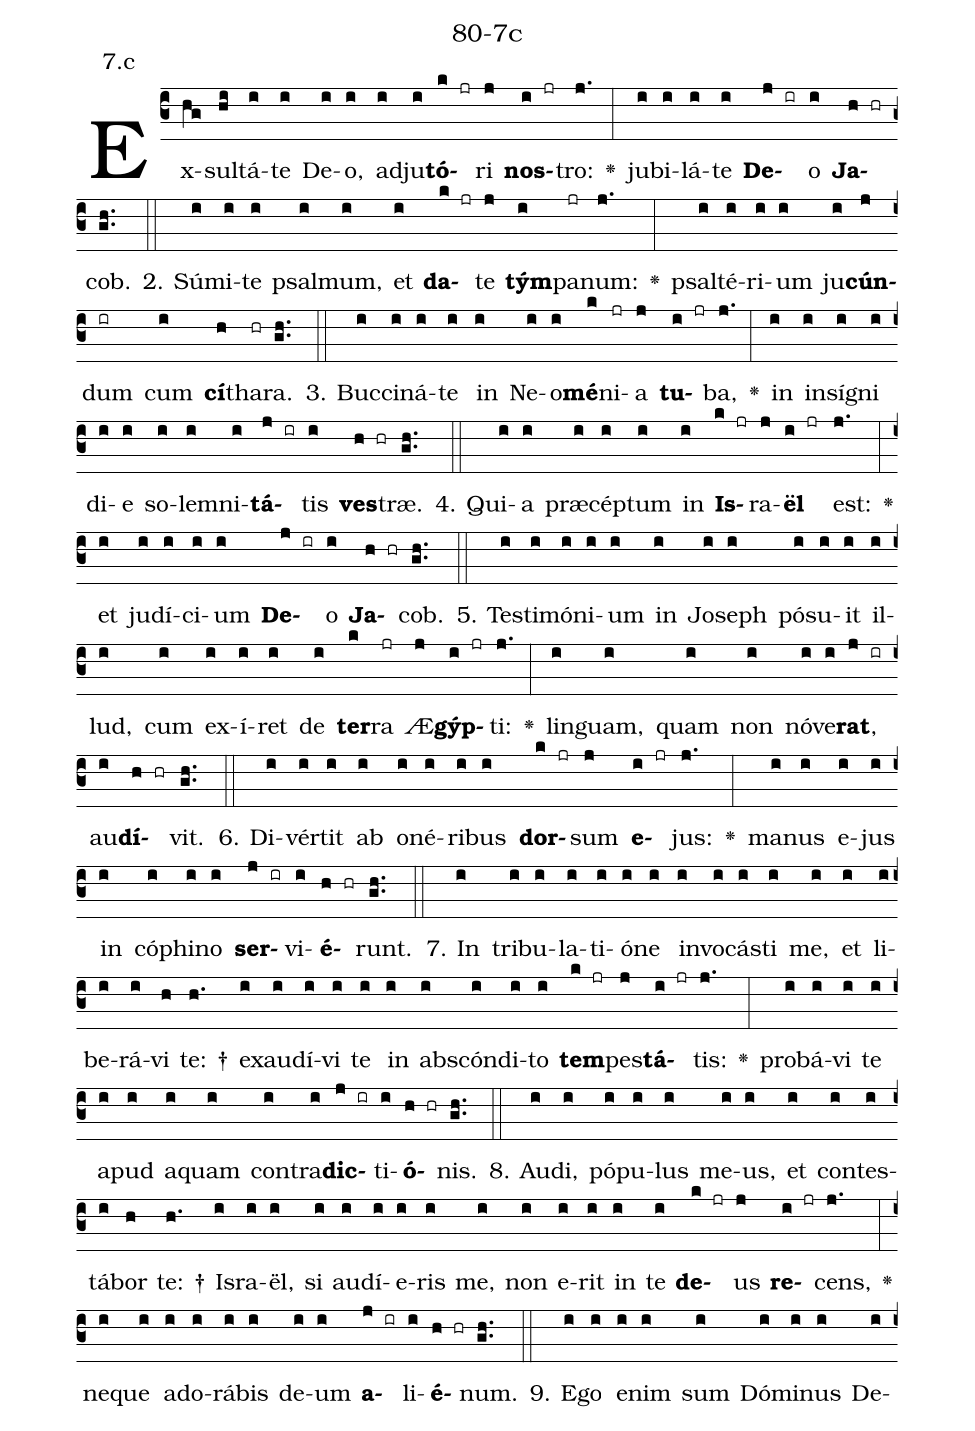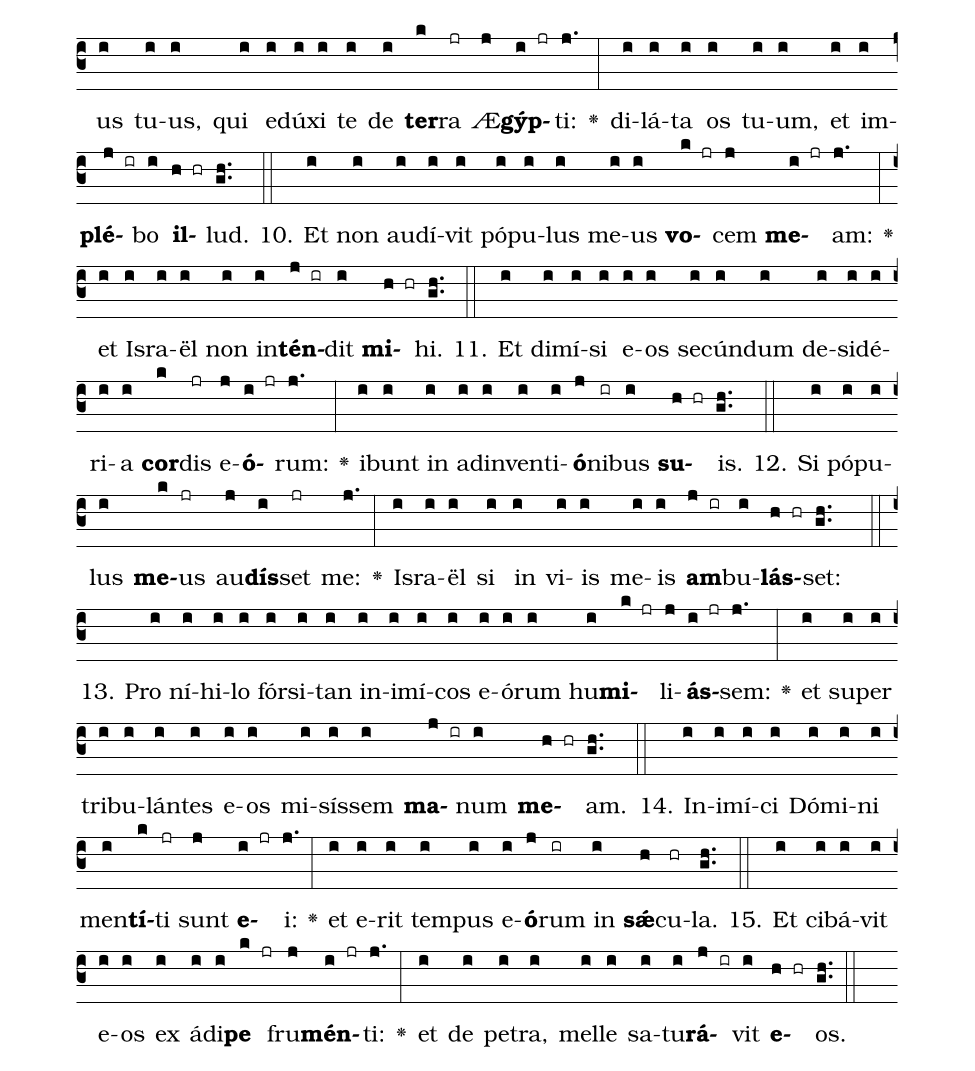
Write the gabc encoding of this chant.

name: 80-7c;
annotation: 7.c;
%%
(c3)Ex(hg)sul(hi)tá(i)te(i) De(i)o,(i) ad(i)ju(i)<b>tó</b>(k jr)ri(j) <b>nos</b>(i jr)tro:(j.) <v>\greheightstar</v>(:) ju(i)bi(i)lá(i)te(i) <b>De</b>(j ir)o(i) <b>Ja</b>(h hr)cob.(gh..) (::)
2. Sú(i)mi(i)te(i) psal(i)mum,(i) et(i) <b>da</b>(k jr)te(j) <b>tým</b>(i)pa(jr)num:(j.) <v>\greheightstar</v>(:) psal(i)té(i)ri(i)um(i) ju(i)<b>cún</b>(j)dum(ir) cum(i) <b>cí</b>(h)tha(hr)ra.(gh..) (::)
3. Buc(i)ci(i)ná(i)te(i) in(i) Ne(i)o(i)<b>mé</b>(k)ni(jr)a(j) <b>tu</b>(i jr)ba,(j.) <v>\greheightstar</v>(:) in(i) in(i)sí(i)gni(i) di(i)e(i) so(i)lem(i)ni(i)<b>tá</b>(j ir)tis(i) <b>ves</b>(h hr)træ.(gh..) (::)
4. Qui(i)a(i) præ(i)cép(i)tum(i) in(i) <b>Is</b>(k jr)ra(j)<b>ël</b>(i jr) est:(j.) <v>\greheightstar</v>(:) et(i) ju(i)dí(i)ci(i)um(i) <b>De</b>(j ir)o(i) <b>Ja</b>(h hr)cob.(gh..) (::)
5. Tes(i)ti(i)mó(i)ni(i)um(i) in(i) Jo(i)seph(i) pó(i)su(i)it(i) il(i)lud,(i) cum(i) ex(i)í(i)ret(i) de(i) <b>ter</b>(k)ra(jr) Æ(j)<b>gýp</b>(i jr)ti:(j.) <v>\greheightstar</v>(:) lin(i)guam,(i) quam(i) non(i) nó(i)ve(i)<b>rat</b>,(j ir) au(i)<b>dí</b>(h hr)vit.(gh..) (::)
6. Di(i)vér(i)tit(i) ab(i) o(i)né(i)ri(i)bus(i) <b>dor</b>(k jr)sum(j) <b>e</b>(i jr)jus:(j.) <v>\greheightstar</v>(:) ma(i)nus(i) e(i)jus(i) in(i) có(i)phi(i)no(i) <b>ser</b>(j ir)vi(i)<b>é</b>(h hr)runt.(gh..) (::)
7. In(i) tri(i)bu(i)la(i)ti(i)ó(i)ne(i) in(i)vo(i)cás(i)ti(i) me,(i) et(i) li(i)be(i)rá(i)vi(h) te: †(h.) ex(i)au(i)dí(i)vi(i) te(i) in(i) abs(i)cón(i)di(i)to(i) <b>tem</b>(k jr)pes(j)<b>tá</b>(i jr)tis:(j.) <v>\greheightstar</v>(:) pro(i)bá(i)vi(i) te(i) a(i)pud(i) a(i)quam(i) con(i)tra(i)<b>dic</b>(j ir)ti(i)<b>ó</b>(h hr)nis.(gh..) (::)
8. Au(i)di,(i) pó(i)pu(i)lus(i) me(i)us,(i) et(i) con(i)tes(i)tá(i)bor(h) te: †(h.) Is(i)ra(i)ël,(i) si(i) au(i)dí(i)e(i)ris(i) me,(i) non(i) e(i)rit(i) in(i) te(i) <b>de</b>(k jr)us(j) <b>re</b>(i jr)cens,(j.) <v>\greheightstar</v>(:) ne(i)que(i) ad(i)o(i)rá(i)bis(i) de(i)um(i) <b>a</b>(j ir)li(i)<b>é</b>(h hr)num.(gh..) (::)
9. E(i)go(i) e(i)nim(i) sum(i) Dó(i)mi(i)nus(i) De(i)us(i) tu(i)us,(i) qui(i) e(i)dú(i)xi(i) te(i) de(i) <b>ter</b>(k)ra(jr) Æ(j)<b>gýp</b>(i jr)ti:(j.) <v>\greheightstar</v>(:) di(i)lá(i)ta(i) os(i) tu(i)um,(i) et(i) im(i)<b>plé</b>(j ir)bo(i) <b>il</b>(h hr)lud.(gh..) (::)
10. Et(i) non(i) au(i)dí(i)vit(i) pó(i)pu(i)lus(i) me(i)us(i) <b>vo</b>(k jr)cem(j) <b>me</b>(i jr)am:(j.) <v>\greheightstar</v>(:) et(i) Is(i)ra(i)ël(i) non(i) in(i)<b>tén</b>(j ir)dit(i) <b>mi</b>(h hr)hi.(gh..) (::)
11. Et(i) di(i)mí(i)si(i) e(i)os(i) se(i)cún(i)dum(i) de(i)si(i)dé(i)ri(i)a(i) <b>cor</b>(k)dis(jr) e(j)<b>ó</b>(i jr)rum:(j.) <v>\greheightstar</v>(:) i(i)bunt(i) in(i) ad(i)in(i)ven(i)ti(i)<b>ó</b>(j)ni(ir)bus(i) <b>su</b>(h hr)is.(gh..) (::)
12. Si(i) pó(i)pu(i)lus(i) <b>me</b>(k)us(jr) au(j)<b>dís</b>(i)set(jr) me:(j.) <v>\greheightstar</v>(:) Is(i)ra(i)ël(i) si(i) in(i) vi(i)is(i) me(i)is(i) <b>am</b>(j ir)bu(i)<b>lás</b>(h hr)set:(gh..) (::)
13. Pro(i) ní(i)hi(i)lo(i) fór(i)si(i)tan(i) in(i)i(i)mí(i)cos(i) e(i)ó(i)rum(i) hu(i)<b>mi</b>(k jr)li(j)<b>ás</b>(i jr)sem:(j.) <v>\greheightstar</v>(:) et(i) su(i)per(i) tri(i)bu(i)lán(i)tes(i) e(i)os(i) mi(i)sís(i)sem(i) <b>ma</b>(j ir)num(i) <b>me</b>(h hr)am.(gh..) (::)
14. In(i)i(i)mí(i)ci(i) Dó(i)mi(i)ni(i) men(i)<b>tí</b>(k)ti(jr) sunt(j) <b>e</b>(i jr)i:(j.) <v>\greheightstar</v>(:) et(i) e(i)rit(i) tem(i)pus(i) e(i)<b>ó</b>(j)rum(ir) in(i) <b>sǽ</b>(h)cu(hr)la.(gh..) (::)
15. Et(i) ci(i)bá(i)vit(i) e(i)os(i) ex(i) á(i)di(i)<b>pe</b>(k jr) fru(j)<b>mén</b>(i jr)ti:(j.) <v>\greheightstar</v>(:) et(i) de(i) pe(i)tra,(i) mel(i)le(i) sa(i)tu(i)<b>rá</b>(j ir)vit(i) <b>e</b>(h hr)os.(gh..) (::)
